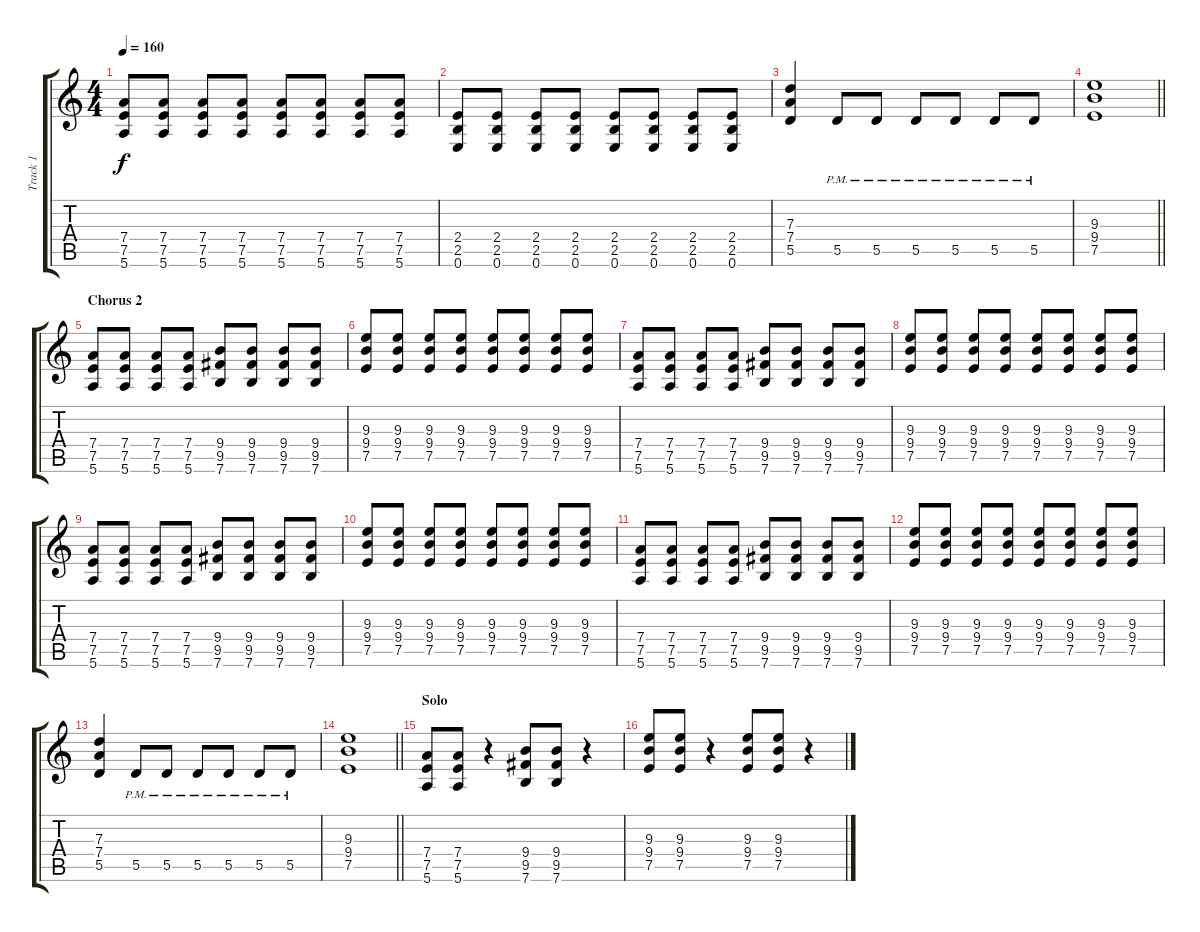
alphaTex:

\track ("Track 1" "Track 1") {instrument distortionguitar}
\staff {score tabs}
\tuning (E4 B3 G3 D3 A2 E2) {hide}
\ts (4 4)
\tempo 160
\clef g2
\ks c
(7.4 7.5 5.6).8{dy f} (7.4 7.5 5.6).8 (7.4 7.5 5.6).8 (7.4 7.5 5.6).8 (7.4 7.5 5.6).8 (7.4 7.5 5.6).8 (7.4 7.5 5.6).8 (7.4 7.5 5.6).8 |
(2.4 2.5 0.6).8 (2.4 2.5 0.6).8 (2.4 2.5 0.6).8 (2.4 2.5 0.6).8 (2.4 2.5 0.6).8 (2.4 2.5 0.6).8 (2.4 2.5 0.6).8 (2.4 2.5 0.6).8 |
(7.3 7.4 5.5).4 5.5{pm}.8 5.5{pm}.8 5.5{pm}.8 5.5{pm}.8 5.5{pm}.8 5.5{pm}.8 |
\barLineRight lightlight
(9.3 9.4 7.5).1 |
\section ("" "Chorus 2")
(7.4 7.5 5.6).8 (7.4 7.5 5.6).8 (7.4 7.5 5.6).8 (7.4 7.5 5.6).8 (9.4 9.5 7.6).8 (9.4 9.5 7.6).8 (9.4 9.5 7.6).8 (9.4 9.5 7.6).8 |
(9.3 9.4 7.5).8 (9.3 9.4 7.5).8 (9.3 9.4 7.5).8 (9.3 9.4 7.5).8 (9.3 9.4 7.5).8 (9.3 9.4 7.5).8 (9.3 9.4 7.5).8 (9.3 9.4 7.5).8 |
(7.4 7.5 5.6).8 (7.4 7.5 5.6).8 (7.4 7.5 5.6).8 (7.4 7.5 5.6).8 (9.4 9.5 7.6).8 (9.4 9.5 7.6).8 (9.4 9.5 7.6).8 (9.4 9.5 7.6).8 |
(9.3 9.4 7.5).8 (9.3 9.4 7.5).8 (9.3 9.4 7.5).8 (9.3 9.4 7.5).8 (9.3 9.4 7.5).8 (9.3 9.4 7.5).8 (9.3 9.4 7.5).8 (9.3 9.4 7.5).8 |
(7.4 7.5 5.6).8 (7.4 7.5 5.6).8 (7.4 7.5 5.6).8 (7.4 7.5 5.6).8 (9.4 9.5 7.6).8 (9.4 9.5 7.6).8 (9.4 9.5 7.6).8 (9.4 9.5 7.6).8 |
(9.3 9.4 7.5).8 (9.3 9.4 7.5).8 (9.3 9.4 7.5).8 (9.3 9.4 7.5).8 (9.3 9.4 7.5).8 (9.3 9.4 7.5).8 (9.3 9.4 7.5).8 (9.3 9.4 7.5).8 |
(7.4 7.5 5.6).8 (7.4 7.5 5.6).8 (7.4 7.5 5.6).8 (7.4 7.5 5.6).8 (9.4 9.5 7.6).8 (9.4 9.5 7.6).8 (9.4 9.5 7.6).8 (9.4 9.5 7.6).8 |
(9.3 9.4 7.5).8 (9.3 9.4 7.5).8 (9.3 9.4 7.5).8 (9.3 9.4 7.5).8 (9.3 9.4 7.5).8 (9.3 9.4 7.5).8 (9.3 9.4 7.5).8 (9.3 9.4 7.5).8 |
(7.3 7.4 5.5).4 5.5{pm}.8 5.5{pm}.8 5.5{pm}.8 5.5{pm}.8 5.5{pm}.8 5.5{pm}.8 |
\barLineRight lightlight
(9.3 9.4 7.5).1 |
\section ("" "Solo")
(7.4 7.5 5.6).8 (7.4 7.5 5.6).8 r.4 (9.4 9.5 7.6).8 (9.4 9.5 7.6).8 r.4 |
(9.3 9.4 7.5).8 (9.3 9.4 7.5).8 r.4 (9.3 9.4 7.5).8 (9.3 9.4 7.5).8 r.4
